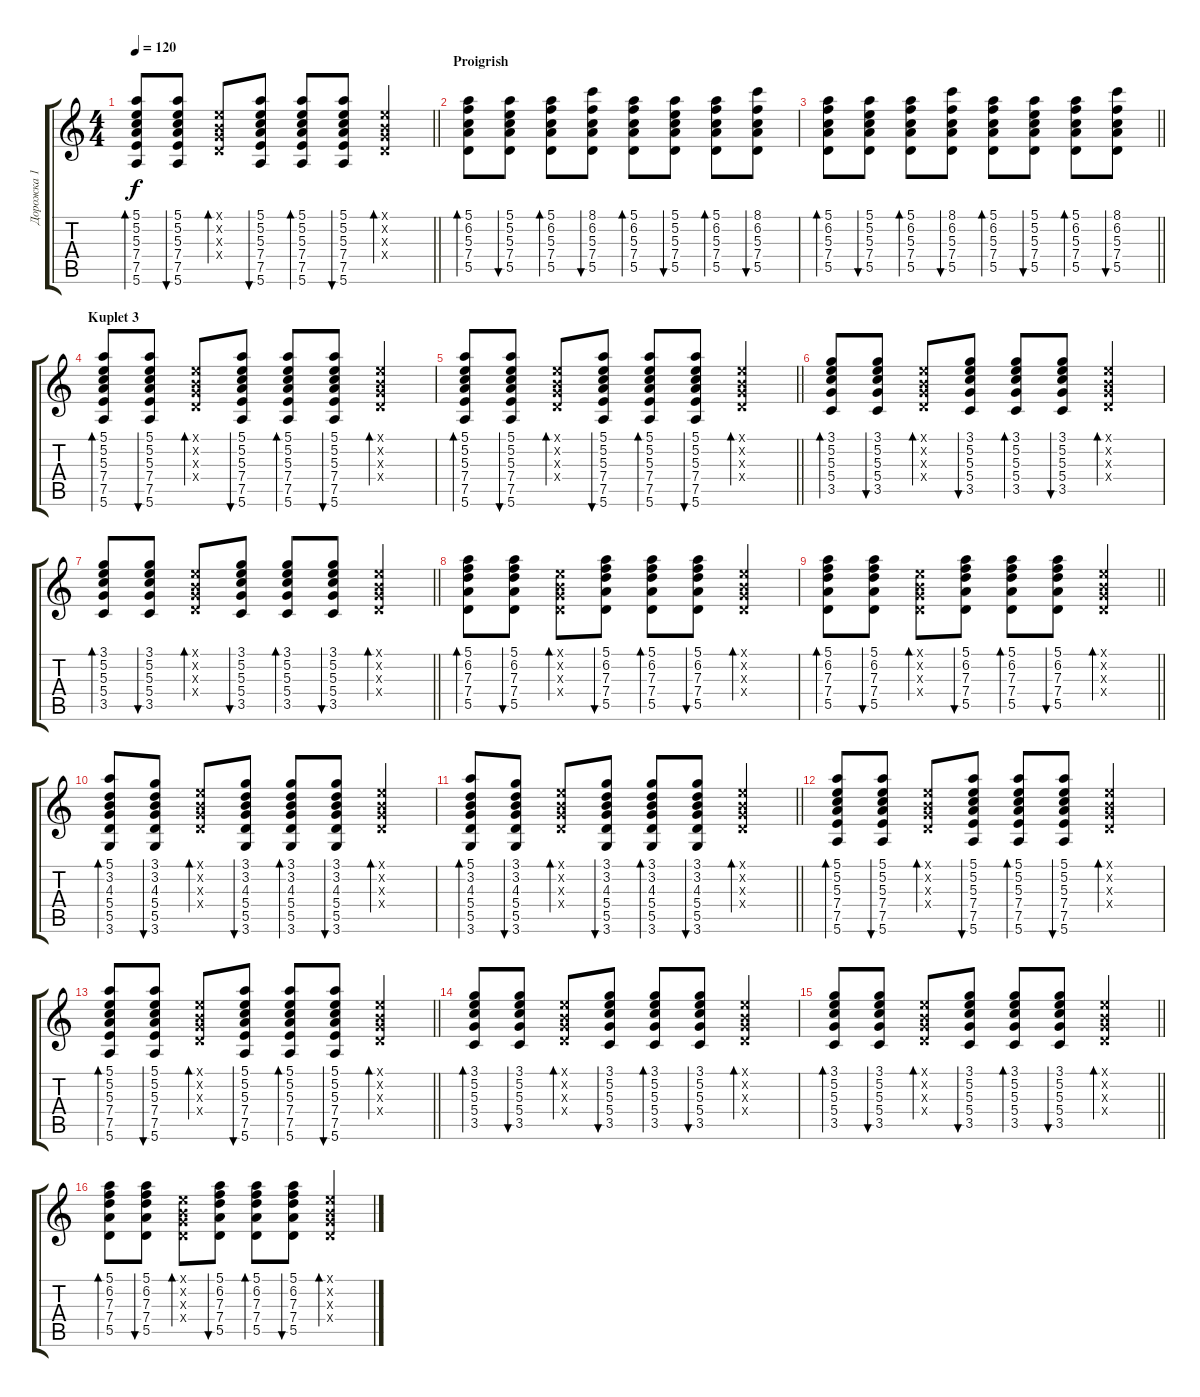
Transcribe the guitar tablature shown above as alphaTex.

\track ("Дорожка 1" "Дорожка 1") {instrument acousticguitarsteel}
\staff {score tabs}
\tuning (E4 B3 G3 D3 A2 E2) {hide}
\ts (4 4)
\tempo 120
\clef g2
\barLineRight lightlight
\ks c
(5.1 5.2 5.3 7.4 7.5 5.6).8{bd 30 dy f} (5.1 5.2 5.3 7.4 7.5 5.6).8{bu 30} (0.1{x} 0.2{x} 0.3{x} 0.4{x}).8{bd 30} (5.1 5.2 5.3 7.4 7.5 5.6).8{bu 30} (5.1 5.2 5.3 7.4 7.5 5.6).8{bd 30} (5.1 5.2 5.3 7.4 7.5 5.6).8{bu 30} (0.1{x} 0.2{x} 0.3{x} 0.4{x}).4{bd 30} |
\section ("" "Proigrish")
(5.1 6.2 5.3 7.4 5.5).8{bd 30} (5.1 5.2 5.3 7.4 5.5).8{bu 30} (5.1 6.2 5.3 7.4 5.5).8{bd 30} (8.1 6.2 5.3 7.4 5.5).8{bu 30} (5.1 6.2 5.3 7.4 5.5).8{bd 30} (5.1 5.2 5.3 7.4 5.5).8{bu 30} (5.1 6.2 5.3 7.4 5.5).8{bd 30} (8.1 6.2 5.3 7.4 5.5).8{bu 30} |
\barLineRight lightlight
(5.1 6.2 5.3 7.4 5.5).8{bd 30} (5.1 5.2 5.3 7.4 5.5).8{bu 30} (5.1 6.2 5.3 7.4 5.5).8{bd 30} (8.1 6.2 5.3 7.4 5.5).8{bu 30} (5.1 6.2 5.3 7.4 5.5).8{bd 30} (5.1 5.2 5.3 7.4 5.5).8{bu 30} (5.1 6.2 5.3 7.4 5.5).8{bd 30} (8.1 6.2 5.3 7.4 5.5).8{bu 30} |
\section ("" "Kuplet 3")
(5.1 5.2 5.3 7.4 7.5 5.6).8{bd 30} (5.1 5.2 5.3 7.4 7.5 5.6).8{bu 30} (0.1{x} 0.2{x} 0.3{x} 0.4{x}).8{bd 30} (5.1 5.2 5.3 7.4 7.5 5.6).8{bu 30} (5.1 5.2 5.3 7.4 7.5 5.6).8{bd 30} (5.1 5.2 5.3 7.4 7.5 5.6).8{bu 30} (0.1{x} 0.2{x} 0.3{x} 0.4{x}).4{bd 30} |
\barLineRight lightlight
(5.1 5.2 5.3 7.4 7.5 5.6).8{bd 30} (5.1 5.2 5.3 7.4 7.5 5.6).8{bu 30} (0.1{x} 0.2{x} 0.3{x} 0.4{x}).8{bd 30} (5.1 5.2 5.3 7.4 7.5 5.6).8{bu 30} (5.1 5.2 5.3 7.4 7.5 5.6).8{bd 30} (5.1 5.2 5.3 7.4 7.5 5.6).8{bu 30} (0.1{x} 0.2{x} 0.3{x} 0.4{x}).4{bd 30} |
(3.1 5.2 5.3 5.4 3.5).8{bd 30} (3.1 5.2 5.3 5.4 3.5).8{bu 30} (0.1{x} 0.2{x} 0.3{x} 0.4{x}).8{bd 30} (3.1 5.2 5.3 5.4 3.5).8{bu 30} (3.1 5.2 5.3 5.4 3.5).8{bd 30} (3.1 5.2 5.3 5.4 3.5).8{bu 30} (0.1{x} 0.2{x} 0.3{x} 0.4{x}).4{bd 30} |
\barLineRight lightlight
(3.1 5.2 5.3 5.4 3.5).8{bd 30} (3.1 5.2 5.3 5.4 3.5).8{bu 30} (0.1{x} 0.2{x} 0.3{x} 0.4{x}).8{bd 30} (3.1 5.2 5.3 5.4 3.5).8{bu 30} (3.1 5.2 5.3 5.4 3.5).8{bd 30} (3.1 5.2 5.3 5.4 3.5).8{bu 30} (0.1{x} 0.2{x} 0.3{x} 0.4{x}).4{bd 30} |
(5.1 6.2 7.3 7.4 5.5).8{bd 30} (5.1 6.2 7.3 7.4 5.5).8{bu 30} (0.1{x} 0.2{x} 0.3{x} 0.4{x}).8{bd 30} (5.1 6.2 7.3 7.4 5.5).8{bu 30} (5.1 6.2 7.3 7.4 5.5).8{bd 30} (5.1 6.2 7.3 7.4 5.5).8{bu 30} (0.1{x} 0.2{x} 0.3{x} 0.4{x}).4{bd 30} |
\barLineRight lightlight
(5.1 6.2 7.3 7.4 5.5).8{bd 30} (5.1 6.2 7.3 7.4 5.5).8{bu 30} (0.1{x} 0.2{x} 0.3{x} 0.4{x}).8{bd 30} (5.1 6.2 7.3 7.4 5.5).8{bu 30} (5.1 6.2 7.3 7.4 5.5).8{bd 30} (5.1 6.2 7.3 7.4 5.5).8{bu 30} (0.1{x} 0.2{x} 0.3{x} 0.4{x}).4{bd 30} |
(5.1 3.2 4.3 5.4 5.5 3.6).8{bd 30} (3.1 3.2 4.3 5.4 5.5 3.6).8{bu 30} (0.1{x} 0.2{x} 0.3{x} 0.4{x}).8{bd 30} (3.1 3.2 4.3 5.4 5.5 3.6).8{bu 30} (3.1 3.2 4.3 5.4 5.5 3.6).8{bd 30} (3.1 3.2 4.3 5.4 5.5 3.6).8{bu 30} (0.1{x} 0.2{x} 0.3{x} 0.4{x}).4{bd 30} |
\barLineRight lightlight
(5.1 3.2 4.3 5.4 5.5 3.6).8{bd 30} (3.1 3.2 4.3 5.4 5.5 3.6).8{bu 30} (0.1{x} 0.2{x} 0.3{x} 0.4{x}).8{bd 30} (3.1 3.2 4.3 5.4 5.5 3.6).8{bu 30} (3.1 3.2 4.3 5.4 5.5 3.6).8{bd 30} (3.1 3.2 4.3 5.4 5.5 3.6).8{bu 30} (0.1{x} 0.2{x} 0.3{x} 0.4{x}).4{bd 30} |
(5.1 5.2 5.3 7.4 7.5 5.6).8{bd 30} (5.1 5.2 5.3 7.4 7.5 5.6).8{bu 30} (0.1{x} 0.2{x} 0.3{x} 0.4{x}).8{bd 30} (5.1 5.2 5.3 7.4 7.5 5.6).8{bu 30} (5.1 5.2 5.3 7.4 7.5 5.6).8{bd 30} (5.1 5.2 5.3 7.4 7.5 5.6).8{bu 30} (0.1{x} 0.2{x} 0.3{x} 0.4{x}).4{bd 30} |
\barLineRight lightlight
(5.1 5.2 5.3 7.4 7.5 5.6).8{bd 30} (5.1 5.2 5.3 7.4 7.5 5.6).8{bu 30} (0.1{x} 0.2{x} 0.3{x} 0.4{x}).8{bd 30} (5.1 5.2 5.3 7.4 7.5 5.6).8{bu 30} (5.1 5.2 5.3 7.4 7.5 5.6).8{bd 30} (5.1 5.2 5.3 7.4 7.5 5.6).8{bu 30} (0.1{x} 0.2{x} 0.3{x} 0.4{x}).4{bd 30} |
(3.1 5.2 5.3 5.4 3.5).8{bd 30} (3.1 5.2 5.3 5.4 3.5).8{bu 30} (0.1{x} 0.2{x} 0.3{x} 0.4{x}).8{bd 30} (3.1 5.2 5.3 5.4 3.5).8{bu 30} (3.1 5.2 5.3 5.4 3.5).8{bd 30} (3.1 5.2 5.3 5.4 3.5).8{bu 30} (0.1{x} 0.2{x} 0.3{x} 0.4{x}).4{bd 30} |
\barLineRight lightlight
(3.1 5.2 5.3 5.4 3.5).8{bd 30} (3.1 5.2 5.3 5.4 3.5).8{bu 30} (0.1{x} 0.2{x} 0.3{x} 0.4{x}).8{bd 30} (3.1 5.2 5.3 5.4 3.5).8{bu 30} (3.1 5.2 5.3 5.4 3.5).8{bd 30} (3.1 5.2 5.3 5.4 3.5).8{bu 30} (0.1{x} 0.2{x} 0.3{x} 0.4{x}).4{bd 30} |
(5.1 6.2 7.3 7.4 5.5).8{bd 30} (5.1 6.2 7.3 7.4 5.5).8{bu 30} (0.1{x} 0.2{x} 0.3{x} 0.4{x}).8{bd 30} (5.1 6.2 7.3 7.4 5.5).8{bu 30} (5.1 6.2 7.3 7.4 5.5).8{bd 30} (5.1 6.2 7.3 7.4 5.5).8{bu 30} (0.1{x} 0.2{x} 0.3{x} 0.4{x}).4{bd 30}
